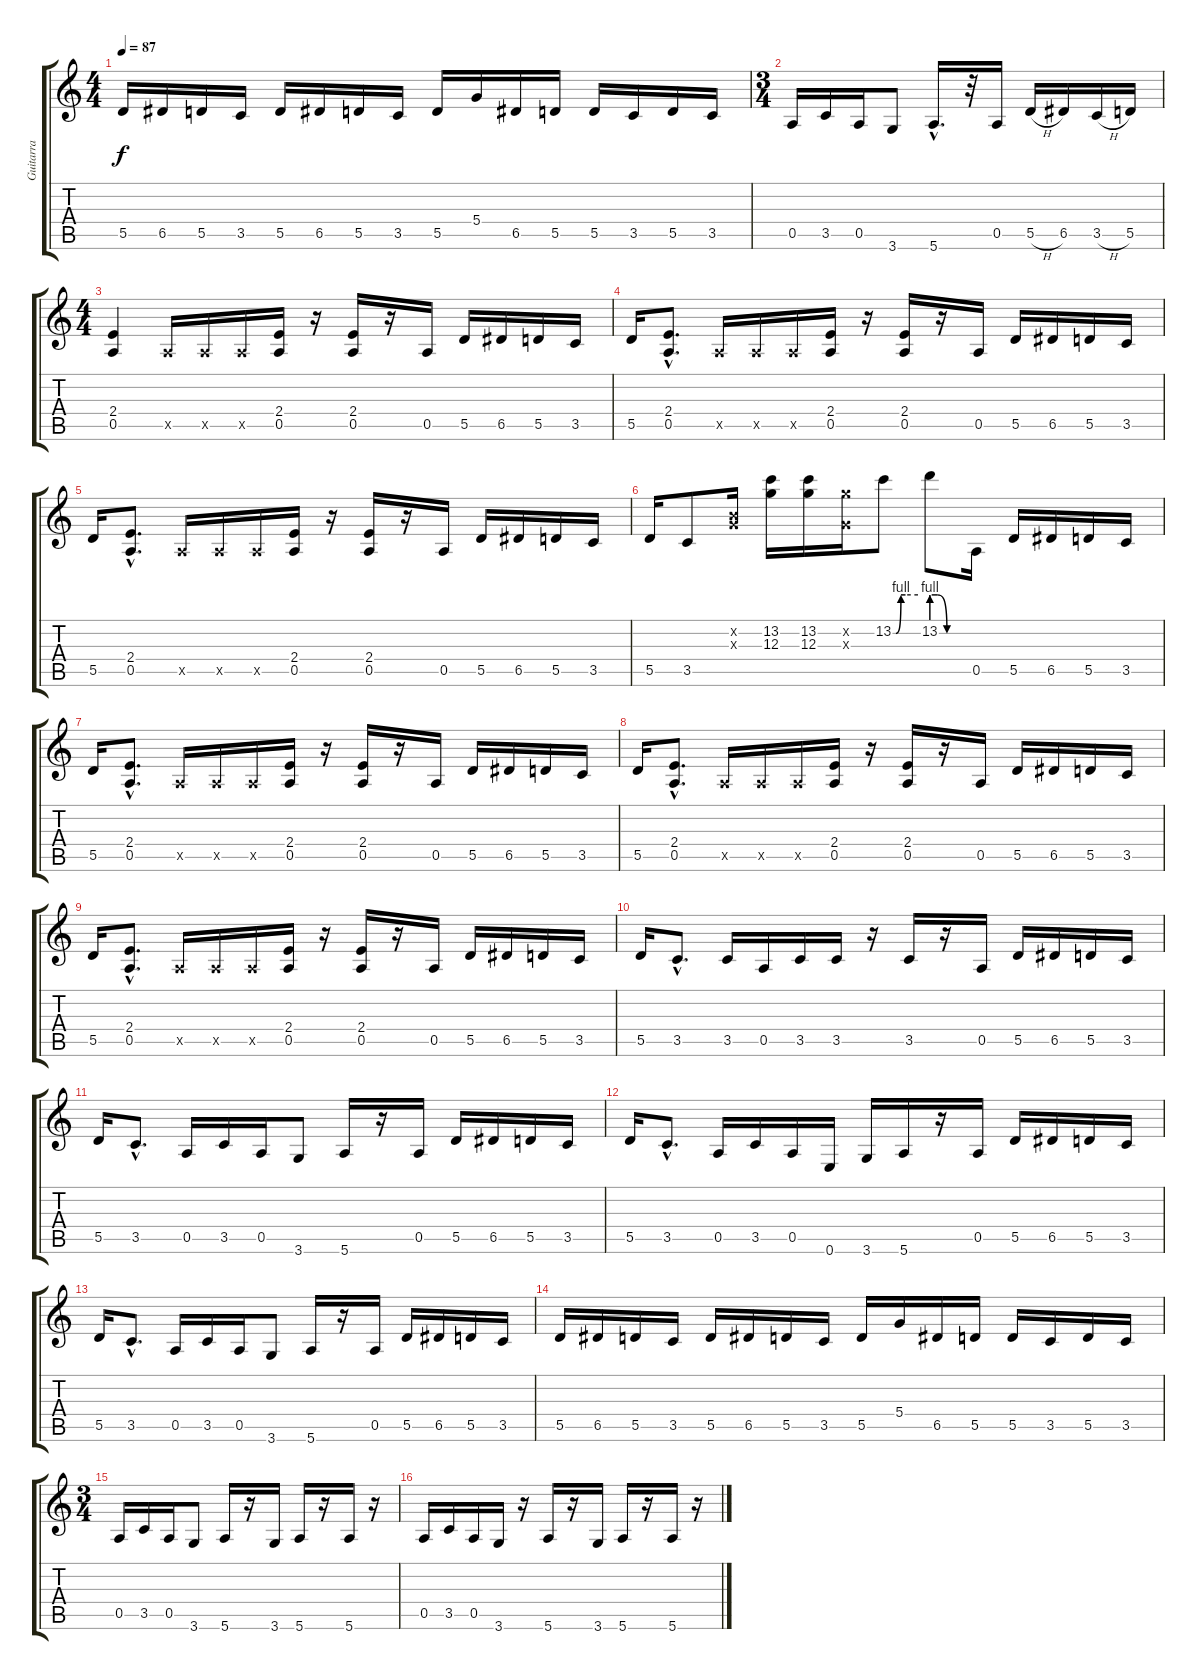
\track ("Guitarra" "Guitarra") {instrument distortionguitar}
\staff {score tabs}
\tuning (E4 B3 G3 D3 A2 E2) {hide}
\ts (4 4)
\tempo 87
\clef g2
\ks c
5.5.16{dy f} 6.5.16 5.5.16 3.5.16 5.5.16 6.5.16 5.5.16 3.5.16 5.5.16 5.4.16 6.5.16 5.5.16 5.5.16 3.5.16 5.5.16 3.5.16 |
\ts (3 4)
0.5.16 3.5.16 0.5.16 3.6.8 5.6{hac}.16{d} r.32 0.5.16{balance 16} 5.5{h}.16 6.5.16 3.5{h}.16 5.5.16 |
\ts (4 4)
(2.4 0.5).4{balance 8} 0.5{x}.16 0.5{x}.16 0.5{x}.16 (2.4 0.5).16 r.16 (2.4 0.5).16 r.16 0.5.16 5.5.16 6.5.16 5.5.16 3.5.16 |
5.5.16 (2.4{hac} 0.5{hac}).8{d} 0.5{x}.16 0.5{x}.16 0.5{x}.16 (2.4 0.5).16 r.16 (2.4 0.5).16 r.16 0.5.16 5.5.16 6.5.16 5.5.16 3.5.16 |
5.5.16 (2.4{hac} 0.5{hac}).8{d} 0.5{x}.16 0.5{x}.16 0.5{x}.16 (2.4 0.5).16 r.16 (2.4 0.5).16 r.16 0.5.16 5.5.16 6.5.16 5.5.16 3.5.16 |
5.5.16 3.5.8 (0.2{x} 0.3{x}).16 (13.2 12.3).16 (13.2 12.3).16 (8.2{x} 0.3{x}).16 13.2{be (custom 0 0 7 0 19 4 30 4 60 4)}.8 13.2{be (custom 0 4 9 4 25 0 30 0 40 0 60 0)}.8 0.5.16 5.5.16 6.5.16 5.5.16 3.5.16 |
5.5.16 (2.4{hac} 0.5{hac}).8{d} 0.5{x}.16 0.5{x}.16 0.5{x}.16 (2.4 0.5).16 r.16 (2.4 0.5).16 r.16 0.5.16 5.5.16 6.5.16 5.5.16 3.5.16 |
5.5.16 (2.4{hac} 0.5{hac}).8{d} 0.5{x}.16 0.5{x}.16 0.5{x}.16 (2.4 0.5).16 r.16 (2.4 0.5).16 r.16 0.5.16 5.5.16 6.5.16 5.5.16 3.5.16 |
5.5.16 (2.4{hac} 0.5{hac}).8{d} 0.5{x}.16 0.5{x}.16 0.5{x}.16 (2.4 0.5).16 r.16 (2.4 0.5).16 r.16 0.5.16 5.5.16 6.5.16 5.5.16 3.5.16 |
5.5.16 3.5{hac}.8{d} 3.5.16 0.5.16 3.5.16 3.5.16 r.16 3.5.16 r.16 0.5.16 5.5.16 6.5.16 5.5.16 3.5.16 |
5.5.16 3.5{hac}.8{d} 0.5.16 3.5.16 0.5.16 3.6.8 5.6.16 r.16 0.5.16 5.5.16 6.5.16 5.5.16 3.5.16 |
5.5.16 3.5{hac}.8{d} 0.5.16 3.5.16 0.5.16 0.6.16 3.6.16 5.6.16 r.16 0.5.16 5.5.16 6.5.16 5.5.16 3.5.16 |
5.5.16 3.5{hac}.8{d} 0.5.16 3.5.16 0.5.16 3.6.8 5.6.16 r.16 0.5.16 5.5.16 6.5.16 5.5.16 3.5.16 |
5.5.16 6.5.16 5.5.16 3.5.16 5.5.16 6.5.16 5.5.16 3.5.16 5.5.16 5.4.16 6.5.16 5.5.16 5.5.16 3.5.16 5.5.16 3.5.16 |
\ts (3 4)
0.5.16 3.5.16 0.5.16 3.6.8 5.6.16 r.16 3.6.16 5.6.16 r.16 5.6.16 r.16 |
0.5.16{volume 13} 3.5.16 0.5.16 3.6.16 r.16 5.6.16 r.16 3.6.16 5.6.16 r.16 5.6.16 r.16
